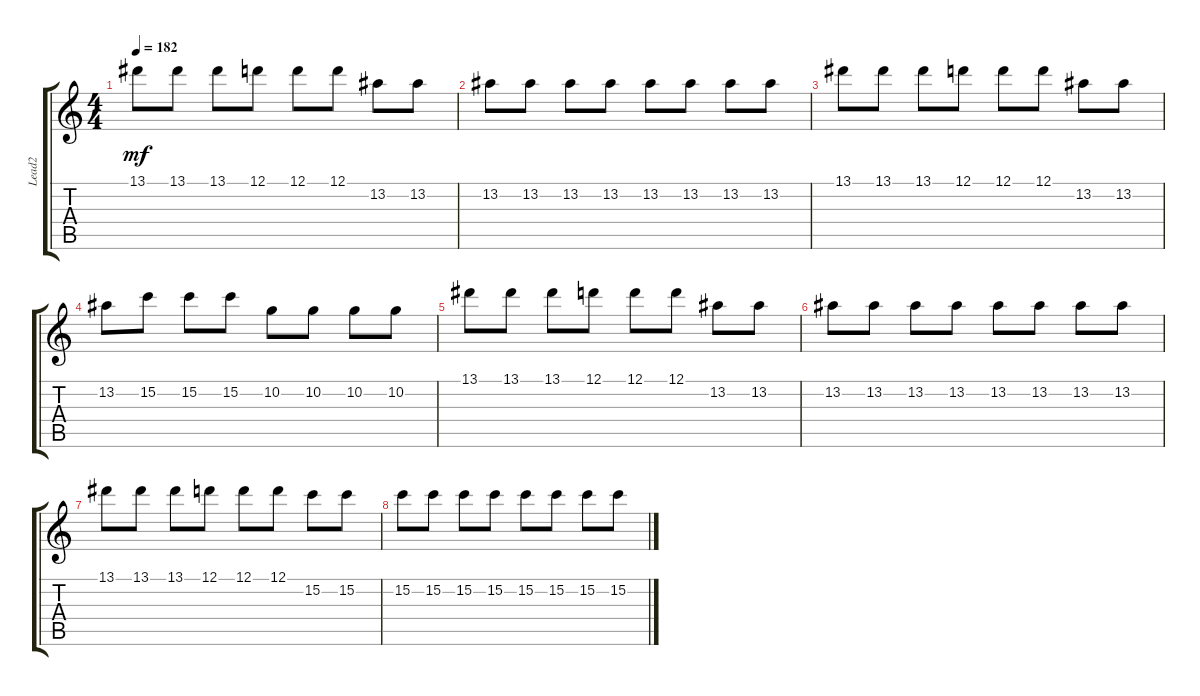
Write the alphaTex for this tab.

\track ("Lead2" "Lead2") {instrument distortionguitar}
\staff {score tabs}
\tuning (D4 A3 F3 C3 G2 C2) {hide}
\ts (4 4)
\tempo 182
\clef g2
\ks c
13.1.8{dy mf} 13.1.8 13.1.8 12.1.8 12.1.8 12.1.8 13.2.8 13.2.8 |
13.2.8 13.2.8 13.2.8 13.2.8 13.2.8 13.2.8 13.2.8 13.2.8 |
13.1.8 13.1.8 13.1.8 12.1.8 12.1.8 12.1.8 13.2.8 13.2.8 |
13.2.8 15.2.8 15.2.8 15.2.8 10.2.8 10.2.8 10.2.8 10.2.8 |
13.1.8 13.1.8 13.1.8 12.1.8 12.1.8 12.1.8 13.2.8 13.2.8 |
13.2.8 13.2.8 13.2.8 13.2.8 13.2.8 13.2.8 13.2.8 13.2.8 |
13.1.8 13.1.8 13.1.8 12.1.8 12.1.8 12.1.8 15.2.8 15.2.8 |
15.2.8 15.2.8 15.2.8 15.2.8 15.2.8 15.2.8 15.2.8 15.2.8
